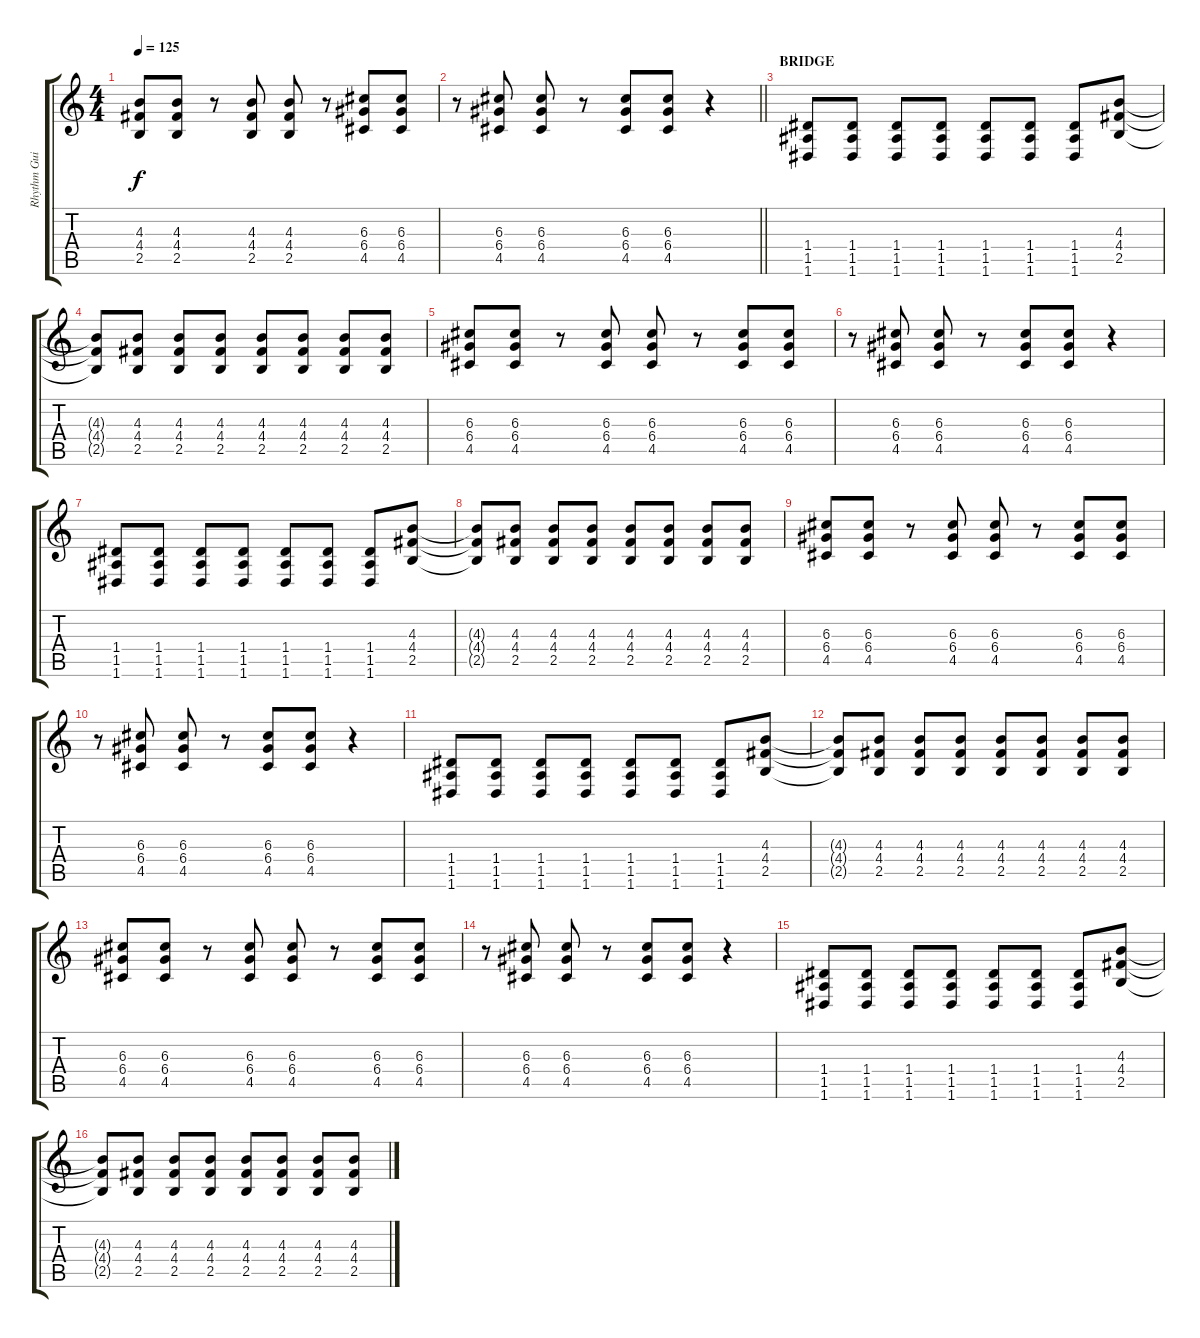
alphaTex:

\track ("Rhythm Guitar" "Rhythm Gui") {instrument distortionguitar}
\staff {score tabs}
\tuning (E4 B3 G3 D3 A2 D2) {hide}
\ts (4 4)
\tempo 125
\clef g2
\ks c
(4.3 4.4 2.5).8{dy f} (4.3 4.4 2.5).8 r.8 (4.3 4.4 2.5).8 (4.3 4.4 2.5).8 r.8 (6.3 6.4 4.5).8 (6.3 6.4 4.5).8 |
\barLineRight lightlight
r.8 (6.3 6.4 4.5).8 (6.3 6.4 4.5).8 r.8 (6.3 6.4 4.5).8 (6.3 6.4 4.5).8 r.4 |
\section ("" "BRIDGE")
(1.4 1.5 1.6).8 (1.4 1.5 1.6).8 (1.4 1.5 1.6).8 (1.4 1.5 1.6).8 (1.4 1.5 1.6).8 (1.4 1.5 1.6).8 (1.4 1.5 1.6).8 (4.3 4.4 2.5).8 |
(4.3{t} 4.4{t} 2.5{t}).8 (4.3 4.4 2.5).8 (4.3 4.4 2.5).8 (4.3 4.4 2.5).8 (4.3 4.4 2.5).8 (4.3 4.4 2.5).8 (4.3 4.4 2.5).8 (4.3 4.4 2.5).8 |
(6.3 6.4 4.5).8 (6.3 6.4 4.5).8 r.8 (6.3 6.4 4.5).8 (6.3 6.4 4.5).8 r.8 (6.3 6.4 4.5).8 (6.3 6.4 4.5).8 |
r.8 (6.3 6.4 4.5).8 (6.3 6.4 4.5).8 r.8 (6.3 6.4 4.5).8 (6.3 6.4 4.5).8 r.4 |
(1.4 1.5 1.6).8 (1.4 1.5 1.6).8 (1.4 1.5 1.6).8 (1.4 1.5 1.6).8 (1.4 1.5 1.6).8 (1.4 1.5 1.6).8 (1.4 1.5 1.6).8 (4.3 4.4 2.5).8 |
(4.3{t} 4.4{t} 2.5{t}).8 (4.3 4.4 2.5).8 (4.3 4.4 2.5).8 (4.3 4.4 2.5).8 (4.3 4.4 2.5).8 (4.3 4.4 2.5).8 (4.3 4.4 2.5).8 (4.3 4.4 2.5).8 |
(6.3 6.4 4.5).8 (6.3 6.4 4.5).8 r.8 (6.3 6.4 4.5).8 (6.3 6.4 4.5).8 r.8 (6.3 6.4 4.5).8 (6.3 6.4 4.5).8 |
r.8 (6.3 6.4 4.5).8 (6.3 6.4 4.5).8 r.8 (6.3 6.4 4.5).8 (6.3 6.4 4.5).8 r.4 |
(1.4 1.5 1.6).8 (1.4 1.5 1.6).8 (1.4 1.5 1.6).8 (1.4 1.5 1.6).8 (1.4 1.5 1.6).8 (1.4 1.5 1.6).8 (1.4 1.5 1.6).8 (4.3 4.4 2.5).8 |
(4.3{t} 4.4{t} 2.5{t}).8 (4.3 4.4 2.5).8 (4.3 4.4 2.5).8 (4.3 4.4 2.5).8 (4.3 4.4 2.5).8 (4.3 4.4 2.5).8 (4.3 4.4 2.5).8 (4.3 4.4 2.5).8 |
(6.3 6.4 4.5).8 (6.3 6.4 4.5).8 r.8 (6.3 6.4 4.5).8 (6.3 6.4 4.5).8 r.8 (6.3 6.4 4.5).8 (6.3 6.4 4.5).8 |
r.8 (6.3 6.4 4.5).8 (6.3 6.4 4.5).8 r.8 (6.3 6.4 4.5).8 (6.3 6.4 4.5).8 r.4 |
(1.4 1.5 1.6).8 (1.4 1.5 1.6).8 (1.4 1.5 1.6).8 (1.4 1.5 1.6).8 (1.4 1.5 1.6).8 (1.4 1.5 1.6).8 (1.4 1.5 1.6).8 (4.3 4.4 2.5).8 |
(4.3{t} 4.4{t} 2.5{t}).8 (4.3 4.4 2.5).8 (4.3 4.4 2.5).8 (4.3 4.4 2.5).8 (4.3 4.4 2.5).8 (4.3 4.4 2.5).8 (4.3 4.4 2.5).8 (4.3 4.4 2.5).8
